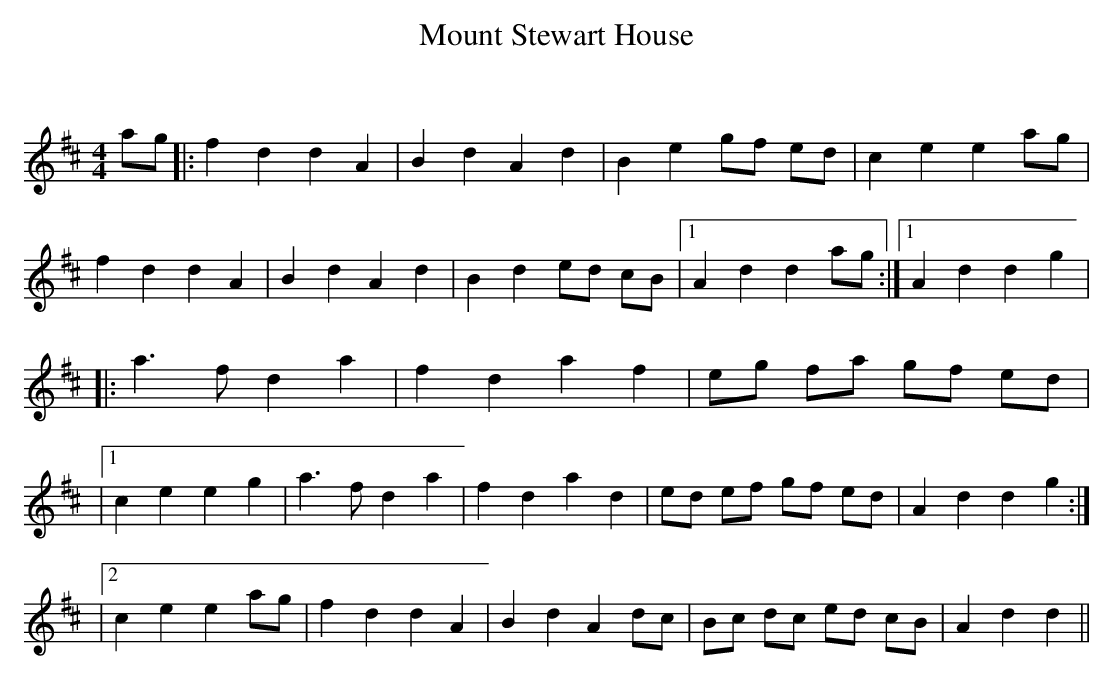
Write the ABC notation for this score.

X:1
T: Mount Stewart House
C:
Q: 232
K:D
M:4/4
L:1/8
ag|:f2 d2 d2 A2|B2 d2 A2 d2|B2 e2 gf ed|c2 e2 e2 ag|
f2 d2 d2 A2|B2 d2 A2 d2|B2 d2 ed cB|1A2 d2 d2 ag:|1A2 d2 d2 g2|
|:a3f d2 a2|f2 d2 a2 f2|eg fa gf ed|
|1c2 e2 e2 g2|a3f d2 a2|f2 d2 a2 d2|ed ef gf ed|A2 d2 d2 g2:|
|2c2 e2 e2 ag|f2 d2 d2 A2|B2 d2 A2 dc|Bc dc ed cB|A2 d2 d2||
